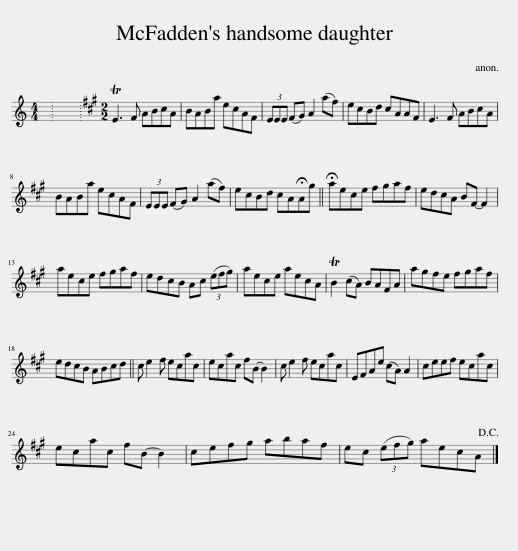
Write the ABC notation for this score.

X:1
L:1/8
M:4/4
I:linebreak $
K:C
V:1 treble
V:1
 x8 | x8 |[K:A][M:2/2] TE3 F ABcA | BABa ecAF | (3EEE (FG) A2 (af) | %5
 ecBd cAAF | E3 F ABcA |$ BABa ecAF | (3EEE (FG) A2 (af) | ecBd cA!fermata!Ag || %10
 !fermata!aece fgaf | edcA BF- F2 |$ aece fgaf | edcB Ac (3(efg) | aece aecA | %15
 TB2 (cA) BAFA | agfe fgaf |$ edcB ABcd || c e2 f ecac | ecac fB- B2 | %20
 c e2 f ecac | EFAe (cA) A2 | ceef ecac |$ ecac fB- B2 | cefg abaf | %25
 ec (3(efg) aecA!D.C.! |] %26
